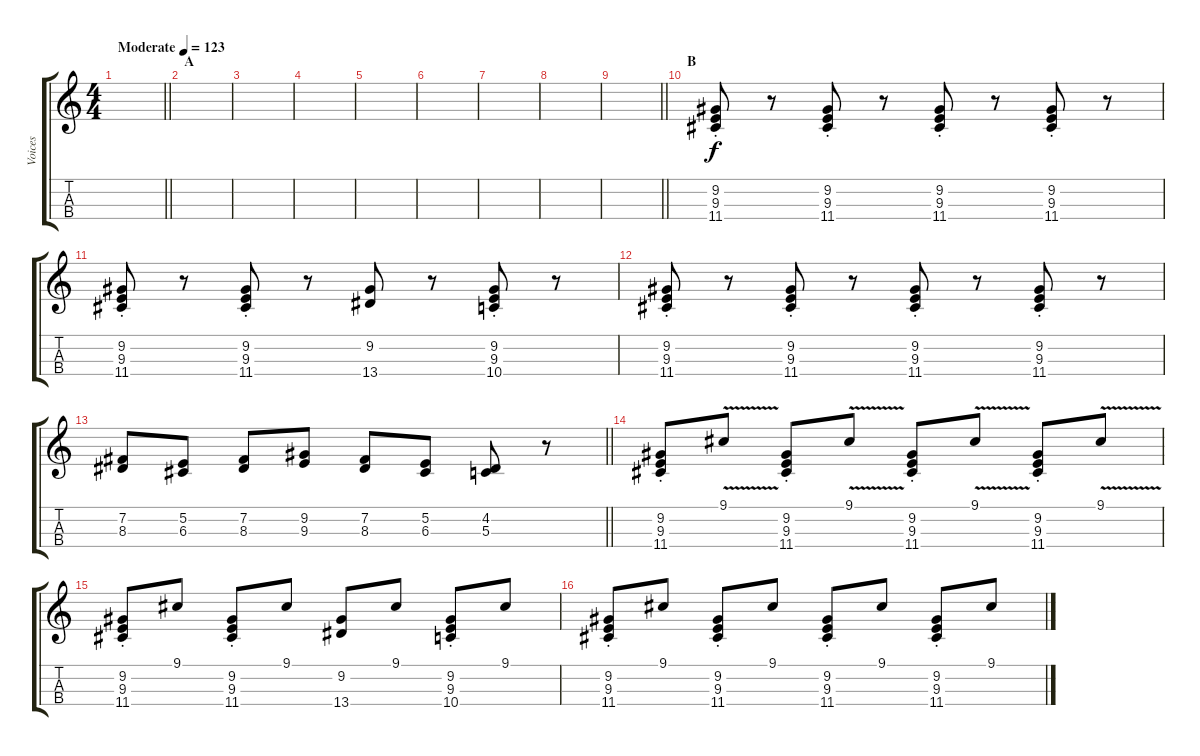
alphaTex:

\track ("Voices" "Voices") {instrument voiceoohs}
\staff {score tabs}
\tuning (E4 B3 G3 D3) {hide}
\ts (4 4)
\tempo (123 "Moderate")
\clef g2
\barLineRight lightlight
\ks c
|
\section ("" "A")
|
|
|
|
|
|
|
\barLineRight lightlight
|
\section ("" "B")
(9.2 9.3{st} 11.4).8 r.8 (9.2 9.3{st} 11.4).8 r.8 (9.2 9.3{st} 11.4).8 r.8 (9.2 9.3{st} 11.4).8 r.8 |
(9.2 9.3{st} 11.4).8 r.8 (9.2 9.3{st} 11.4).8 r.8 (9.2 13.4).8 r.8 (9.2 9.3{st} 10.4).8 r.8 |
(9.2 9.3{st} 11.4).8 r.8 (9.2 9.3{st} 11.4).8 r.8 (9.2 9.3{st} 11.4).8 r.8 (9.2 9.3{st} 11.4).8 r.8 |
\barLineRight lightlight
(7.2 8.3).8 (5.2 6.3).8 (7.2 8.3).8 (9.2 9.3).8 (7.2 8.3).8 (5.2 6.3).8 (4.2 5.3).8 r.8 |
(9.2 9.3{st} 11.4).8 9.1{v}.8 (9.2 9.3{st} 11.4).8 9.1{v}.8 (9.2 9.3{st} 11.4).8 9.1{v}.8 (9.2 9.3{st} 11.4).8 9.1{v}.8 |
(9.2 9.3{st} 11.4).8 9.1.8 (9.2 9.3{st} 11.4).8 9.1.8 (9.2 13.4).8 9.1.8 (9.2 9.3{st} 10.4).8 9.1.8 |
(9.2 9.3{st} 11.4).8 9.1.8 (9.2 9.3{st} 11.4).8 9.1.8 (9.2 9.3{st} 11.4).8 9.1.8 (9.2 9.3{st} 11.4).8 9.1.8
